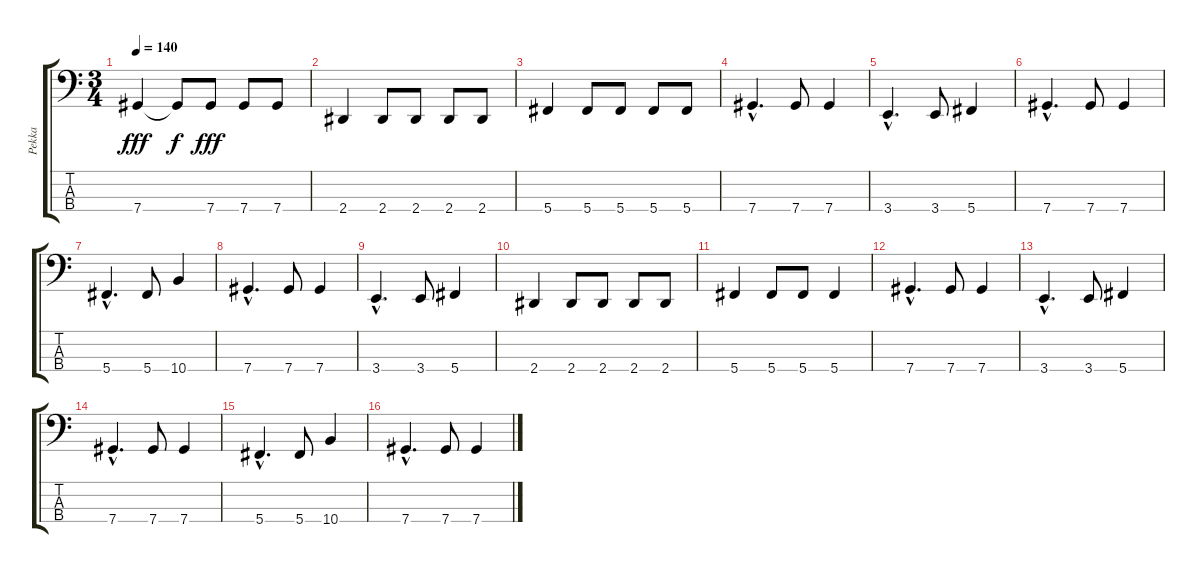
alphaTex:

\track ("Pekka" "Pekka") {instrument electricbassfinger}
\staff {score tabs}
\tuning (E2 B1 Gb1 Db1) {hide}
\ts (3 4)
\tempo 140
\clef f4
\ks c
7.4.4{dy fff} 7.4{t}.8{dy f} 7.4.8{dy fff} 7.4.8 7.4.8 |
2.4.4 2.4.8 2.4.8 2.4.8 2.4.8 |
5.4.4 5.4.8 5.4.8 5.4.8 5.4.8 |
7.4{hac}.4{d} 7.4.8 7.4.4 |
3.4{hac}.4{d} 3.4.8 5.4.4 |
7.4{hac}.4{d} 7.4.8 7.4.4 |
5.4{hac}.4{d} 5.4.8 10.4.4 |
7.4{hac}.4{d} 7.4.8 7.4.4 |
3.4{hac}.4{d} 3.4.8 5.4.4 |
2.4.4 2.4.8 2.4.8 2.4.8 2.4.8 |
5.4.4 5.4.8 5.4.8 5.4.4 |
7.4{hac}.4{d} 7.4.8 7.4.4 |
3.4{hac}.4{d} 3.4.8 5.4.4 |
7.4{hac}.4{d} 7.4.8 7.4.4 |
5.4{hac}.4{d} 5.4.8 10.4.4 |
7.4{hac}.4{d} 7.4.8 7.4.4
